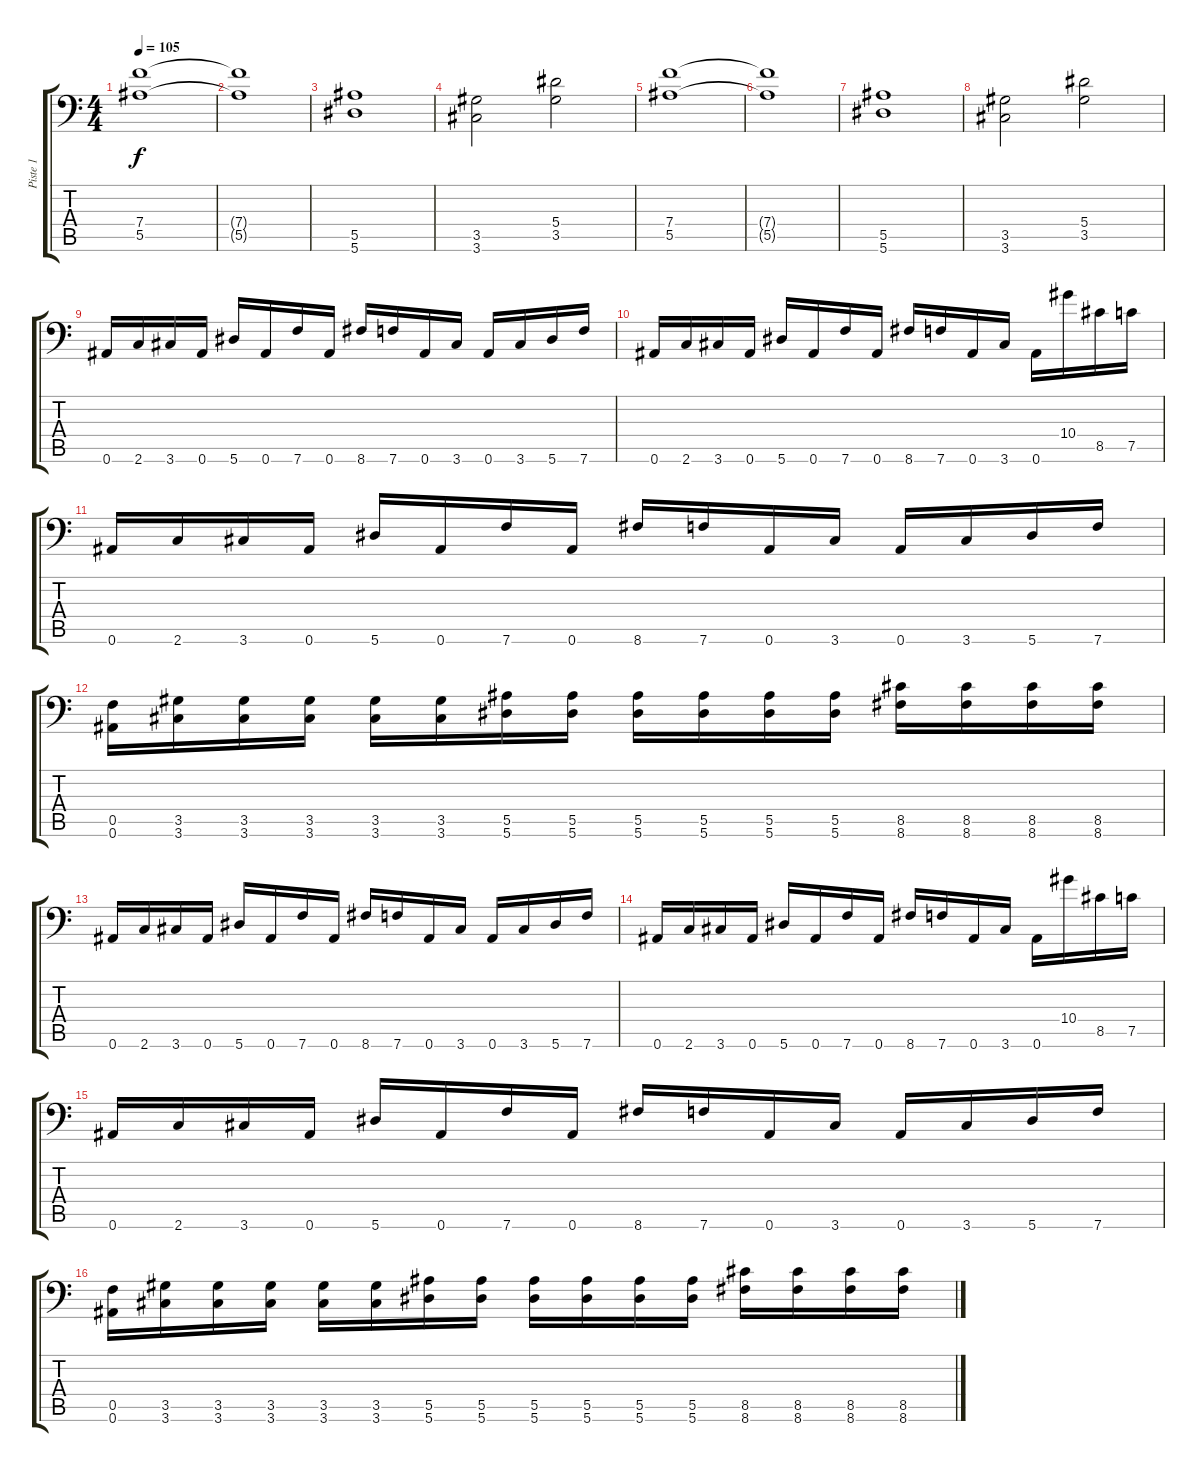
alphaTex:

\track ("Piste 1" "Piste 1") {instrument distortionguitar}
\staff {score tabs}
\tuning (C4 G3 Eb3 Bb2 F2 Bb1) {hide}
\ts (4 4)
\tempo 105
\clef f4
\ks c
(7.4 5.5).1{dy f} |
(7.4{t} 5.5{t}).1 |
(5.5 5.6).1 |
(3.5 3.6).2 (5.4 3.5).2 |
(7.4 5.5).1 |
(7.4{t} 5.5{t}).1 |
(5.5 5.6).1 |
(3.5 3.6).2 (5.4 3.5).2 |
0.6.16 2.6.16 3.6.16 0.6.16 5.6.16 0.6.16 7.6.16 0.6.16 8.6.16 7.6.16 0.6.16 3.6.16 0.6.16 3.6.16 5.6.16 7.6.16 |
0.6.16 2.6.16 3.6.16 0.6.16 5.6.16 0.6.16 7.6.16 0.6.16 8.6.16 7.6.16 0.6.16 3.6.16 0.6.16 10.4.16 8.5.16 7.5.16 |
0.6.16 2.6.16 3.6.16 0.6.16 5.6.16 0.6.16 7.6.16 0.6.16 8.6.16 7.6.16 0.6.16 3.6.16 0.6.16 3.6.16 5.6.16 7.6.16 |
(0.5 0.6).16 (3.5 3.6).16 (3.5 3.6).16 (3.5 3.6).16 (3.5 3.6).16 (3.5 3.6).16 (5.5 5.6).16 (5.5 5.6).16 (5.5 5.6).16 (5.5 5.6).16 (5.5 5.6).16 (5.5 5.6).16 (8.5 8.6).16 (8.5 8.6).16 (8.5 8.6).16 (8.5 8.6).16 |
0.6.16 2.6.16 3.6.16 0.6.16 5.6.16 0.6.16 7.6.16 0.6.16 8.6.16 7.6.16 0.6.16 3.6.16 0.6.16 3.6.16 5.6.16 7.6.16 |
0.6.16 2.6.16 3.6.16 0.6.16 5.6.16 0.6.16 7.6.16 0.6.16 8.6.16 7.6.16 0.6.16 3.6.16 0.6.16 10.4.16 8.5.16 7.5.16 |
0.6.16 2.6.16 3.6.16 0.6.16 5.6.16 0.6.16 7.6.16 0.6.16 8.6.16 7.6.16 0.6.16 3.6.16 0.6.16 3.6.16 5.6.16 7.6.16 |
(0.5 0.6).16 (3.5 3.6).16 (3.5 3.6).16 (3.5 3.6).16 (3.5 3.6).16 (3.5 3.6).16 (5.5 5.6).16 (5.5 5.6).16 (5.5 5.6).16 (5.5 5.6).16 (5.5 5.6).16 (5.5 5.6).16 (8.5 8.6).16 (8.5 8.6).16 (8.5 8.6).16 (8.5 8.6).16
